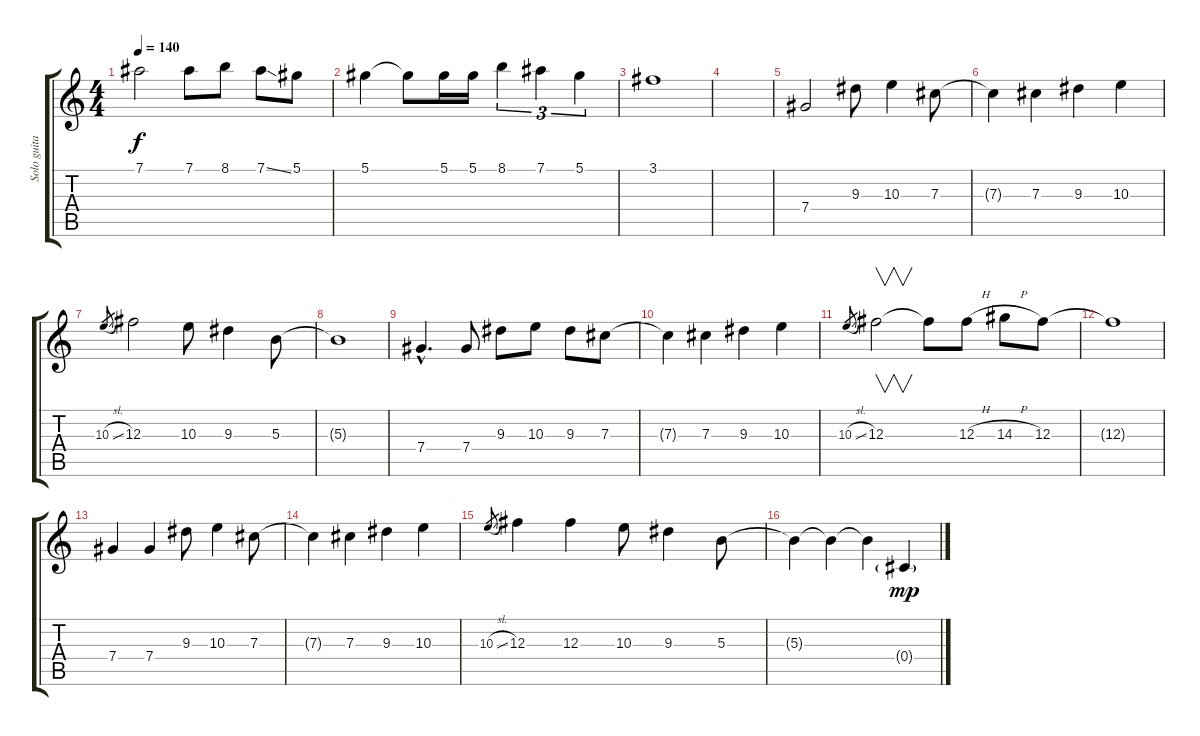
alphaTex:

\track ("Solo guitar " "Solo guita") {instrument overdrivenguitar}
\staff {score tabs}
\tuning (Eb4 Bb3 Gb3 Db3 Ab2 Eb2) {hide}
\ts (4 4)
\tempo 140
\clef g2
\ks c
7.1.2{dy f} 7.1.8 8.1.8 7.1{ss}.8 5.1.8 |
5.1.4 5.1{t}.8 5.1.16 5.1.16 8.1.4{tu (3 2)} 7.1.4{tu (3 2)} 5.1.4{tu (3 2)} |
3.1.1 |
|
7.4.2{volume 16 instrument overdrivenguitar} 9.3.8 10.3.4 7.3.8 |
7.3{t}.4 7.3.4 9.3.4 10.3.4 |
10.3{sl}.8{gr} 12.3.2 10.3.8 9.3.4 5.3.8 |
5.3{t}.1 |
7.4{hac}.4{d volume 16} 7.4.8 9.3.8 10.3.8 9.3.8 7.3.8 |
7.3{t}.4 7.3.4 9.3.4 10.3.4 |
10.3{sl}.8{gr} 12.3.2{v} 12.3{t}.8 12.3{h}.8 14.3{h}.8 12.3.8 |
12.3{t}.1 |
7.4.4{volume 16} 7.4.4 9.3.8 10.3.4 7.3.8 |
7.3{t}.4 7.3.4 9.3.4 10.3.4 |
10.3{sl}.8{gr} 12.3.4 12.3.4 10.3.8 9.3.4 5.3.8 |
5.3{t}.4 5.3{t}.4 5.3{t}.4 0.4{g}.4{dy mp}
